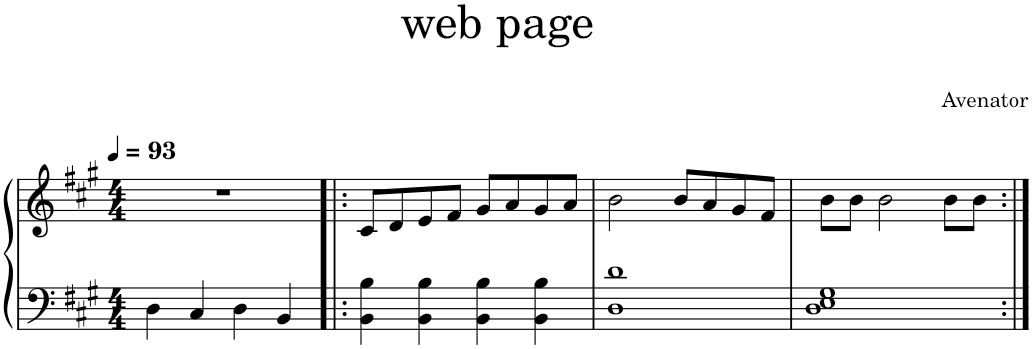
**kern	**kern
*part1	*part1
*staff2	*staff1
*I"Piano	*
*I'Pno.	*
*clefF4	*clefG2
*k[f#c#g#]	*k[f#c#g#]
*M4/4	*M4/4
*MM93	*MM93
=1	=1
4D\	1r
4C#/	.
4D\	.
4BB/	.
=2!|:	=2!|:
4BB\ 4B\	8c#/L
.	8d/
4BB\ 4B\	8e/
.	8f#/J
4BB\ 4B\	8g#/L
.	8a/
4BB\ 4B\	8g#/
.	8a/J
=3	=3
1D 1d	2b\
.	8b/L
.	8a/
.	8g#/
.	8f#/J
=4	=4
1D 1E 1G#	8b\L
.	8b\J
.	2b\
.	8b\L
.	8b\J
=:|!	=:|!
*-	*-
